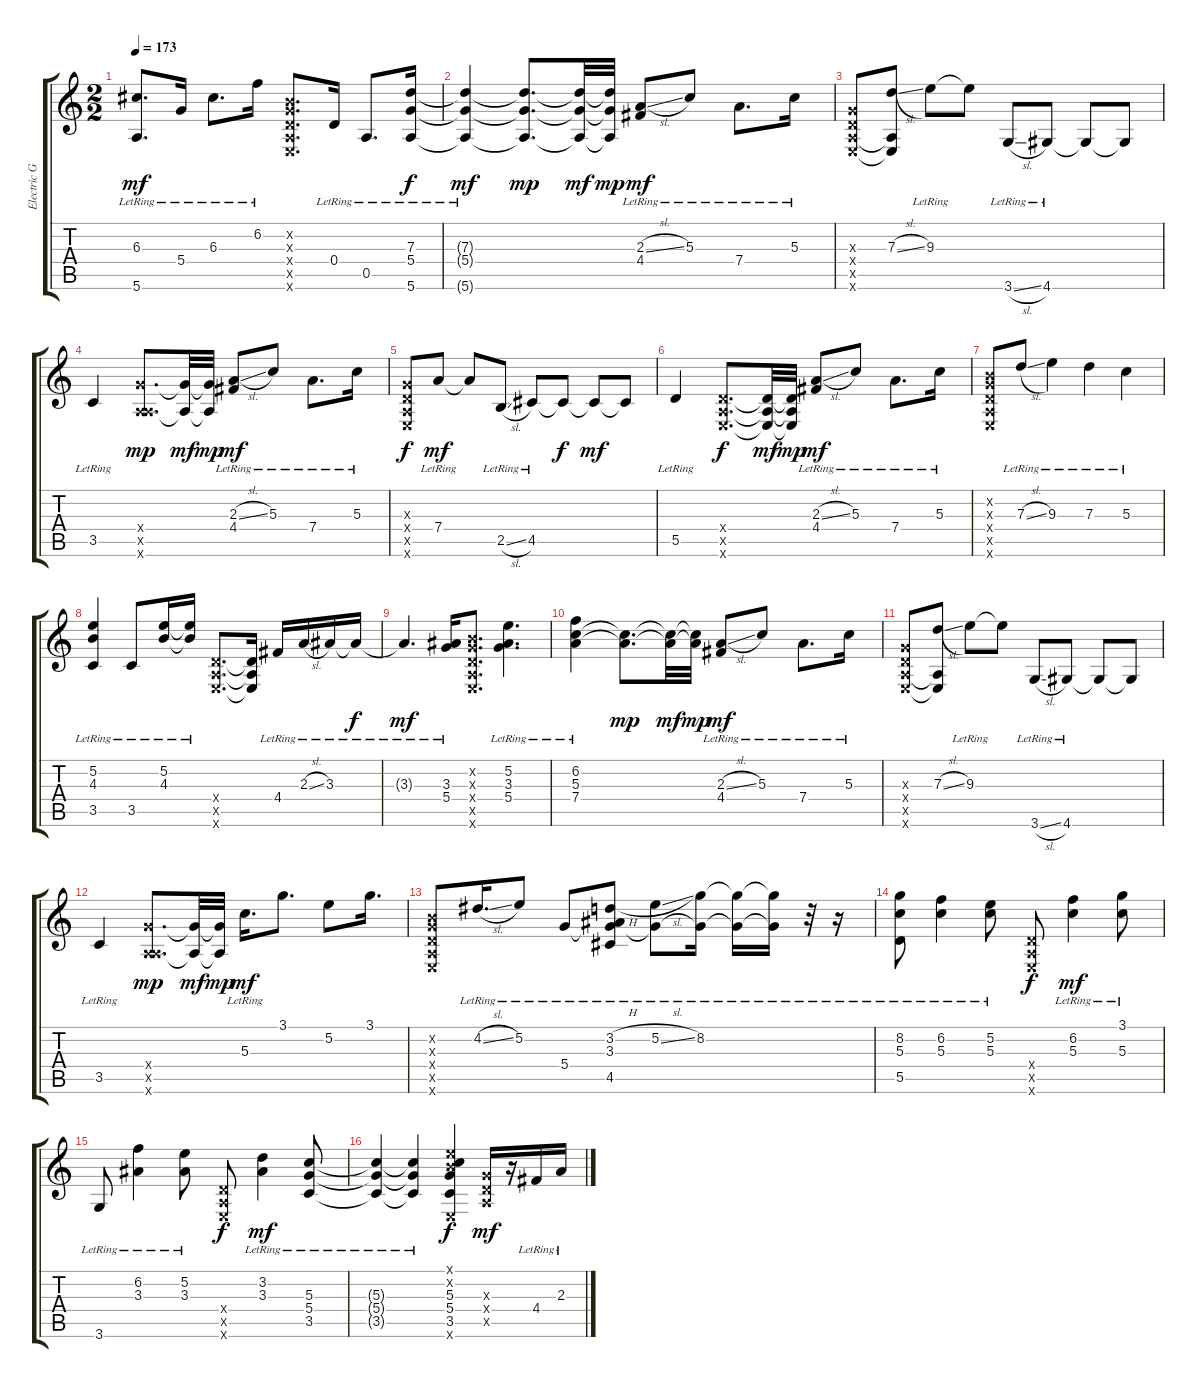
\track ("Electric Guitar" "Electric G") {instrument electricguitarclean}
\staff {score tabs}
\tuning (E4 B3 G3 D3 A2 E2) {hide}
\ts (2 2)
\tempo 173
\clef g2
\ks c
(6.3{lr t} 5.6{lr t}).8{d dy mf} 5.4{lr}.16 6.3{lr}.8{d} 6.2{lr}.16 (0.2{x} 0.3{x} 0.4{x} 0.5{x} 0.6{x}).8{d} 0.4{lr}.16 0.5{lr}.8{d} (7.3{lr} 5.4{lr} 5.6{lr}).16{dy f} |
(7.3{lr t} 5.4{lr t} 5.6{lr t}).4{dy mf} (7.3{t} 5.4{t} 5.6{t}).8{d dy mp} (7.3{t} 5.4{t} 5.6{t}).32{dy mf} (7.3{t} 5.4{t} 5.6{t}).32{dy mp} (2.3{sl lr} 4.4).8{dy mf} 5.3{lr}.8 7.4{lr}.8{d} 5.3{lr}.16 |
(0.3{x} 0.4{x} 0.5{x} 0.6{x}).8 (7.3{sl} 0.5{t} 0.6{t}).8 9.3{lr}.8 9.3{t}.8 3.6{sl lr}.8 4.6{lr}.8 4.6{t}.8 4.6{t}.8 |
3.5{lr}.4 (5.4{x} 0.5{x} 5.6{x}).8{d dy mp} (5.4{t} 5.6{t}).32{dy mf} (5.4{t} 5.6{t}).32{dy mp} (2.3{sl lr} 4.4).8{dy mf} 5.3{lr}.8 7.4{lr}.8{d} 5.3{lr}.16 |
(0.3{x} 0.4{x} 0.5{x} 0.6{x}).8{dy f} 7.4{lr}.8{dy mf} 7.4{t}.8 2.5{sl lr}.8 4.5{lr}.8 4.5{t}.8{dy f} 4.5{t}.8{dy mf} 4.5{t}.8 |
5.5{lr}.4 (0.4{x} 0.5{x} 0.6{x}).8{d dy f} (0.4{t} 0.5{t} 0.6{t}).32{dy mf} (0.4{t} 0.5{t} 0.6{t}).32{dy mp} (2.3{sl lr} 4.4).8{dy mf} 5.3{lr}.8 7.4{lr}.8{d} 5.3{lr}.16 |
(0.2{x} 0.3{x} 0.4{x} 0.5{x} 0.6{x}).8 7.3{sl lr}.8 9.3{lr}.4 7.3{lr}.4 5.3{lr}.4 |
(5.2{lr} 4.3{lr} 3.5{lr}).4 3.5{lr}.8 (5.2{lr} 4.3{lr}).16 (5.2{lr t} 4.3{lr t}).16 (0.4{x} 0.5{x} 0.6{x}).8{d} (0.4{t} 0.5{t} 0.6{t}).16 4.4{lr}.16 2.3{sl lr}.16 3.3{lr}.16 3.3{lr t}.16{dy f} |
3.3{lr t}.4{d dy mf} (3.3{lr} 5.4{lr}).16 (0.2{x} 0.3{x} 0.4{x} 0.5{x} 0.6{x}).8{d} (5.2 3.3{lr} 5.4).4{d} |
(6.2 5.3{lr} 7.4{lr}).4 (5.3{t} 7.4{t}).8{d dy mp} (5.3{t} 7.4{t}).32{dy mf} (5.3{t} 7.4{t}).32{dy mp} (2.3{sl lr} 4.4).8{dy mf} 5.3{lr}.8 7.4{lr}.8{d} 5.3{lr}.16 |
(0.3{x} 0.4{x} 0.5{x} 0.6{x}).8 (7.3{sl} 0.5{t} 0.6{t}).8 9.3{lr}.8 9.3{t}.8 3.6{sl lr}.8 4.6{lr}.8 4.6{t}.8 4.6{t}.8 |
3.5{lr}.4 (5.4{x} 0.5{x} 5.6{x}).8{d dy mp} (5.4{t} 5.6{t}).32{dy mf} (5.4{t} 5.6{t}).32{dy mp} 5.3{lr}.16{d dy mf} 3.1.8{d} 5.2.8 3.1.16{d} |
(0.2{x} 0.3{x} 0.4{x} 0.5{x} 0.6{x}).8 4.2{sl lr}.16{d} 5.2{lr}.8 5.4{lr}.8 (3.2{h lr} 3.3{lr} 5.4{lr t} 4.5{lr}).8 (5.2{sl lr} 5.4{lr t}).8 (8.2{lr} 5.4{lr t}).16 (8.2{lr t} 5.4{lr t}).16 (8.2{lr t} 5.4{lr t}).16 r.32 r.16 |
(8.2{lr} 5.3{lr} 5.5{lr}).8 (6.2{lr} 5.3{lr}).4 (5.2{lr} 5.3{lr}).8 (0.4{x} 0.5{x} 0.6{x}).8{dy f} (6.2{lr} 5.3{lr}).4{dy mf} (3.1{lr} 5.3{lr}).8 |
3.6{lr}.8 (6.2{lr} 3.3{lr}).4 (5.2{lr} 3.3{lr}).8 (0.4{x} 0.5{x} 0.6{x}).8{dy f} (3.2{lr} 3.3{lr}).4{dy mf} (5.3{lr} 5.4{lr} 3.5{lr}).8 |
(5.3{lr t} 5.4{lr t} 3.5{lr t}).4 (5.3{lr t} 5.4{lr t} 3.5{lr t}).4 (0.1{x} 0.2{x} 5.3 5.4 3.5 0.6{x}).4{dy f} (0.3{x} 0.4{x} 0.5{x}).16{dy mf} r.16 4.4{lr}.16 2.3{sl lr}.16
